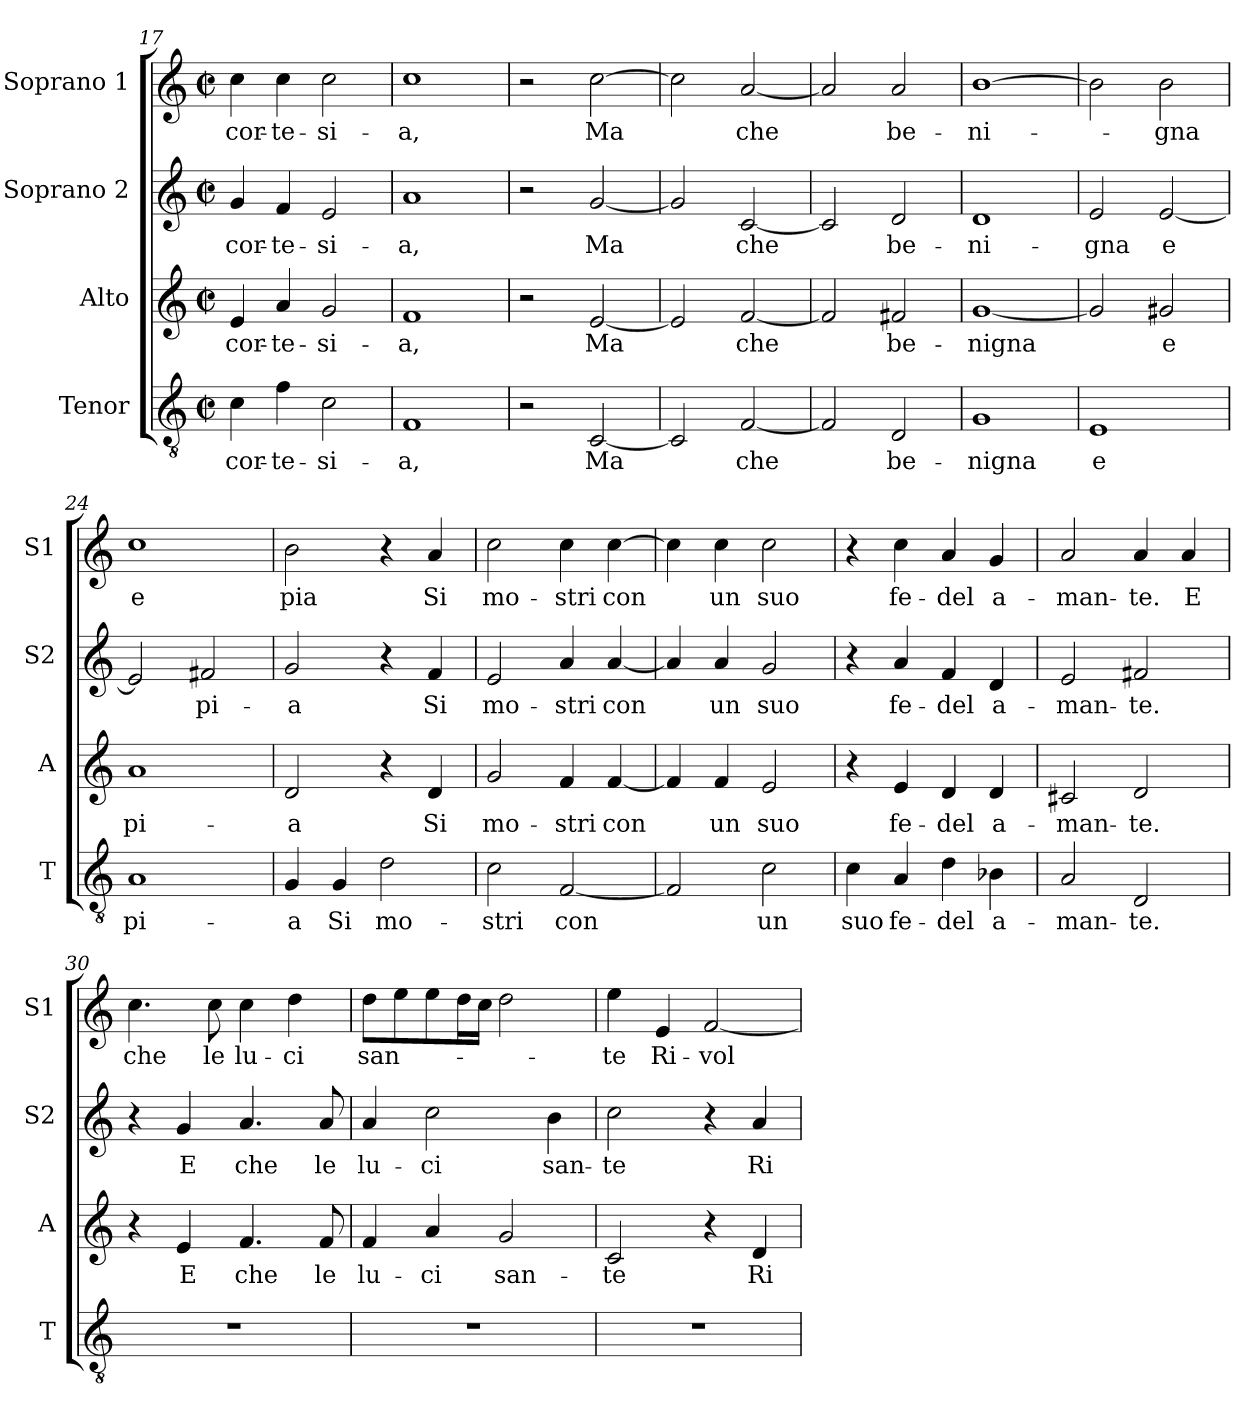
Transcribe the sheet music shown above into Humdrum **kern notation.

**kern	**text	**kern	**text	**kern	**text	**kern	**text
*part4	*part4	*part3	*part3	*part2	*part2	*part1	*part1
*staff4	*staff4	*staff3	*staff3	*staff2	*staff2	*staff1	*staff1
*I"Tenor	*	*I"Alto	*	*I"Soprano 2	*	*I"Soprano 1	*
*I'T	*	*I'A	*	*I'S2	*	*I'S1	*
*clefGv2	*	*clefG2	*	*clefG2	*	*clefG2	*
*k[]	*	*k[]	*	*k[]	*	*k[]	*
*M2/2	*	*M2/2	*	*M2/2	*	*M2/2	*
*met(c|)	*	*met(c|)	*	*met(c|)	*	*met(c|)	*
=17	=17	=17	=17	=17	=17	=17	=17
!	!LO:LY:b	!	!LO:LY:b	!	!LO:LY:b	!	!LO:LY:b
4c\	cor-	4e/	cor-	4g/	cor-	4cc\	cor-
!	!LO:LY:b	!	!LO:LY:b	!	!LO:LY:b	!	!LO:LY:b
4f\	-te-	4a/	-te-	4f/	-te-	4cc\	-te-
!	!LO:LY:b	!	!LO:LY:b	!	!LO:LY:b	!	!LO:LY:b
2c\	-si-	2g/	-si-	2e/	-si-	2cc\	-si-
=18	=18	=18	=18	=18	=18	=18	=18
!	!LO:LY:b	!	!LO:LY:b	!	!LO:LY:b	!	!LO:LY:b
1F	-a,	1f	-a,	1a	-a,	1cc	-a,
!!LO:LB:g=z
=19	=19	=19	=19	=19	=19	=19	=19
2r	.	2r	.	2r	.	2r	.
!	!LO:LY:b	!	!LO:LY:b	!	!LO:LY:b	!	!LO:LY:b
[2C/	Ma	[2e/	Ma	[2g/	Ma	[2cc\	Ma
=20	=20	=20	=20	=20	=20	=20	=20
2C/]	.	2e/]	.	2g/]	.	2cc\]	.
!	!LO:LY:b	!	!LO:LY:b	!	!LO:LY:b	!	!LO:LY:b
[2F/	che	[2f/	che	[2c/	che	[2a/	che
=21	=21	=21	=21	=21	=21	=21	=21
2F/]	.	2f/]	.	2c/]	.	2a/]	.
!	!LO:LY:b	!	!LO:LY:b	!	!LO:LY:b	!	!LO:LY:b
2D/	be-	2f#X/	be-	2d/	be-	2a/	be-
=22	=22	=22	=22	=22	=22	=22	=22
!	!LO:LY:b	!	!LO:LY:b	!	!LO:LY:b	!	!LO:LY:b
1G	-nigna	[1g	-nigna	1d	-ni-	[1b	-ni-
=23	=23	=23	=23	=23	=23	=23	=23
!	!LO:LY:b	!	!	!	!LO:LY:b	!	!
1E	e	2g/]	.	2e/	-gna	2b\]	.
!	!	!	!LO:LY:b	!	!LO:LY:b	!	!LO:LY:b
.	.	2g#X/	e	[2e/	e	2b\	gna
=24	=24	=24	=24	=24	=24	=24	=24
!	!LO:LY:b	!	!LO:LY:b	!	!	!	!LO:LY:b
1A	pi-	1a	pi-	2e/]	.	1cc	e
!	!	!	!	!	!LO:LY:b	!	!
.	.	.	.	2f#X/	pi-	.	.
=25	=25	=25	=25	=25	=25	=25	=25
!	!LO:LY:b	!	!LO:LY:b	!	!LO:LY:b	!	!LO:LY:b
4G/	-a	2d/	-a	2g/	-a	2b\	pia
!	!LO:LY:b	!	!	!	!	!	!
4G/	Si	.	.	.	.	.	.
!	!LO:LY:b	!	!	!	!	!	!
2d\	mo-	4r	.	4r	.	4r	.
!	!	!	!LO:LY:b	!	!LO:LY:b	!	!LO:LY:b
.	.	4d/	Si	4f/	Si	4a/	Si
=26	=26	=26	=26	=26	=26	=26	=26
!	!LO:LY:b	!	!LO:LY:b	!	!LO:LY:b	!	!LO:LY:b
2c\	-stri	2g/	mo-	2e/	mo-	2cc\	mo-
!	!LO:LY:b	!	!LO:LY:b	!	!LO:LY:b	!	!LO:LY:b
[2F/	con	4f/	-stri	4a/	-stri	4cc\	-stri
!	!	!	!LO:LY:b	!	!LO:LY:b	!	!LO:LY:b
.	.	[4f/	con	[4a/	con	[4cc\	con
!!LO:LB:g=z
=27	=27	=27	=27	=27	=27	=27	=27
2F/]	.	4f/]	.	4a/]	.	4cc\]	.
!	!	!	!LO:LY:b	!	!LO:LY:b	!	!LO:LY:b
.	.	4f/	un	4a/	un	4cc\	un
!	!LO:LY:b	!	!LO:LY:b	!	!LO:LY:b	!	!LO:LY:b
2c\	un	2e/	suo	2g/	suo	2cc\	suo
=28	=28	=28	=28	=28	=28	=28	=28
!	!LO:LY:b	!	!	!	!	!	!
4c\	suo	4r	.	4r	.	4r	.
!	!LO:LY:b	!	!LO:LY:b	!	!LO:LY:b	!	!LO:LY:b
4A/	fe-	4e/	fe-	4a/	fe-	4cc\	fe-
!	!LO:LY:b	!	!LO:LY:b	!	!LO:LY:b	!	!LO:LY:b
4d\	-del	4d/	-del	4f/	-del	4a/	-del
!	!LO:LY:b	!	!LO:LY:b	!	!LO:LY:b	!	!LO:LY:b
4B-X\	a-	4d/	a-	4d/	a-	4g/	a-
=29	=29	=29	=29	=29	=29	=29	=29
!	!LO:LY:b	!	!LO:LY:b	!	!LO:LY:b	!	!LO:LY:b
2A/	-man-	2c#X/	-man-	2e/	-man-	2a/	-man-
!	!LO:LY:b	!	!LO:LY:b	!	!LO:LY:b	!	!LO:LY:b
2D/	-te.	2d/	-te.	2f#X/	-te.	4a/	te.
!	!	!	!	!	!	!	!LO:LY:b
.	.	.	.	.	.	4a/	E
=30	=30	=30	=30	=30	=30	=30	=30
!	!	!	!	!	!	!	!LO:LY:b
1r	.	4r	.	4r	.	4.cc\	che
!	!	!	!LO:LY:b	!	!LO:LY:b	!	!
.	.	4e/	E	4g/	E	.	.
!	!	!	!	!	!	!	!LO:LY:b
.	.	.	.	.	.	8cc\	le
!	!	!	!LO:LY:b	!	!LO:LY:b	!	!LO:LY:b
.	.	4.f/	che	4.a/	che	4cc\	lu-
!	!	!	!	!	!	!	!LO:LY:b
.	.	.	.	.	.	4dd\	-ci
!	!	!	!LO:LY:b	!	!LO:LY:b	!	!
.	.	8f/	le	8a/	le	.	.
=31	=31	=31	=31	=31	=31	=31	=31
!	!	!	!LO:LY:b	!	!LO:LY:b	!	!LO:LY:b
1r	.	4f/	lu-	4a/	lu-	8dd\L	san-
.	.	.	.	.	.	8ee\	.
!	!	!	!LO:LY:b	!	!LO:LY:b	!	!
.	.	4a/	-ci	2cc\	-ci	8ee\	.
.	.	.	.	.	.	16dd\L	.
.	.	.	.	.	.	16cc\JJ	.
!	!	!	!LO:LY:b	!	!	!	!
.	.	2g/	san-	.	.	2dd\	.
!	!	!	!	!	!LO:LY:b	!	!
.	.	.	.	4b\	san-	.	.
=32	=32	=32	=32	=32	=32	=32	=32
!	!	!	!LO:LY:b	!	!LO:LY:b	!	!LO:LY:b
1r	.	2c/	-te	2cc\	-te	4ee\	te
!	!	!	!	!	!	!	!LO:LY:b
.	.	.	.	.	.	4e/	Ri-
!	!	!	!	!	!	!	!LO:LY:b
.	.	4r	.	4r	.	[2f/	-vol-
!	!	!	!LO:LY:b	!	!LO:LY:b	!	!
.	.	4d/	Ri-	4a/	Ri-	.	.
=	=	=	=	=	=	=	=
*-	*-	*-	*-	*-	*-	*-	*-
